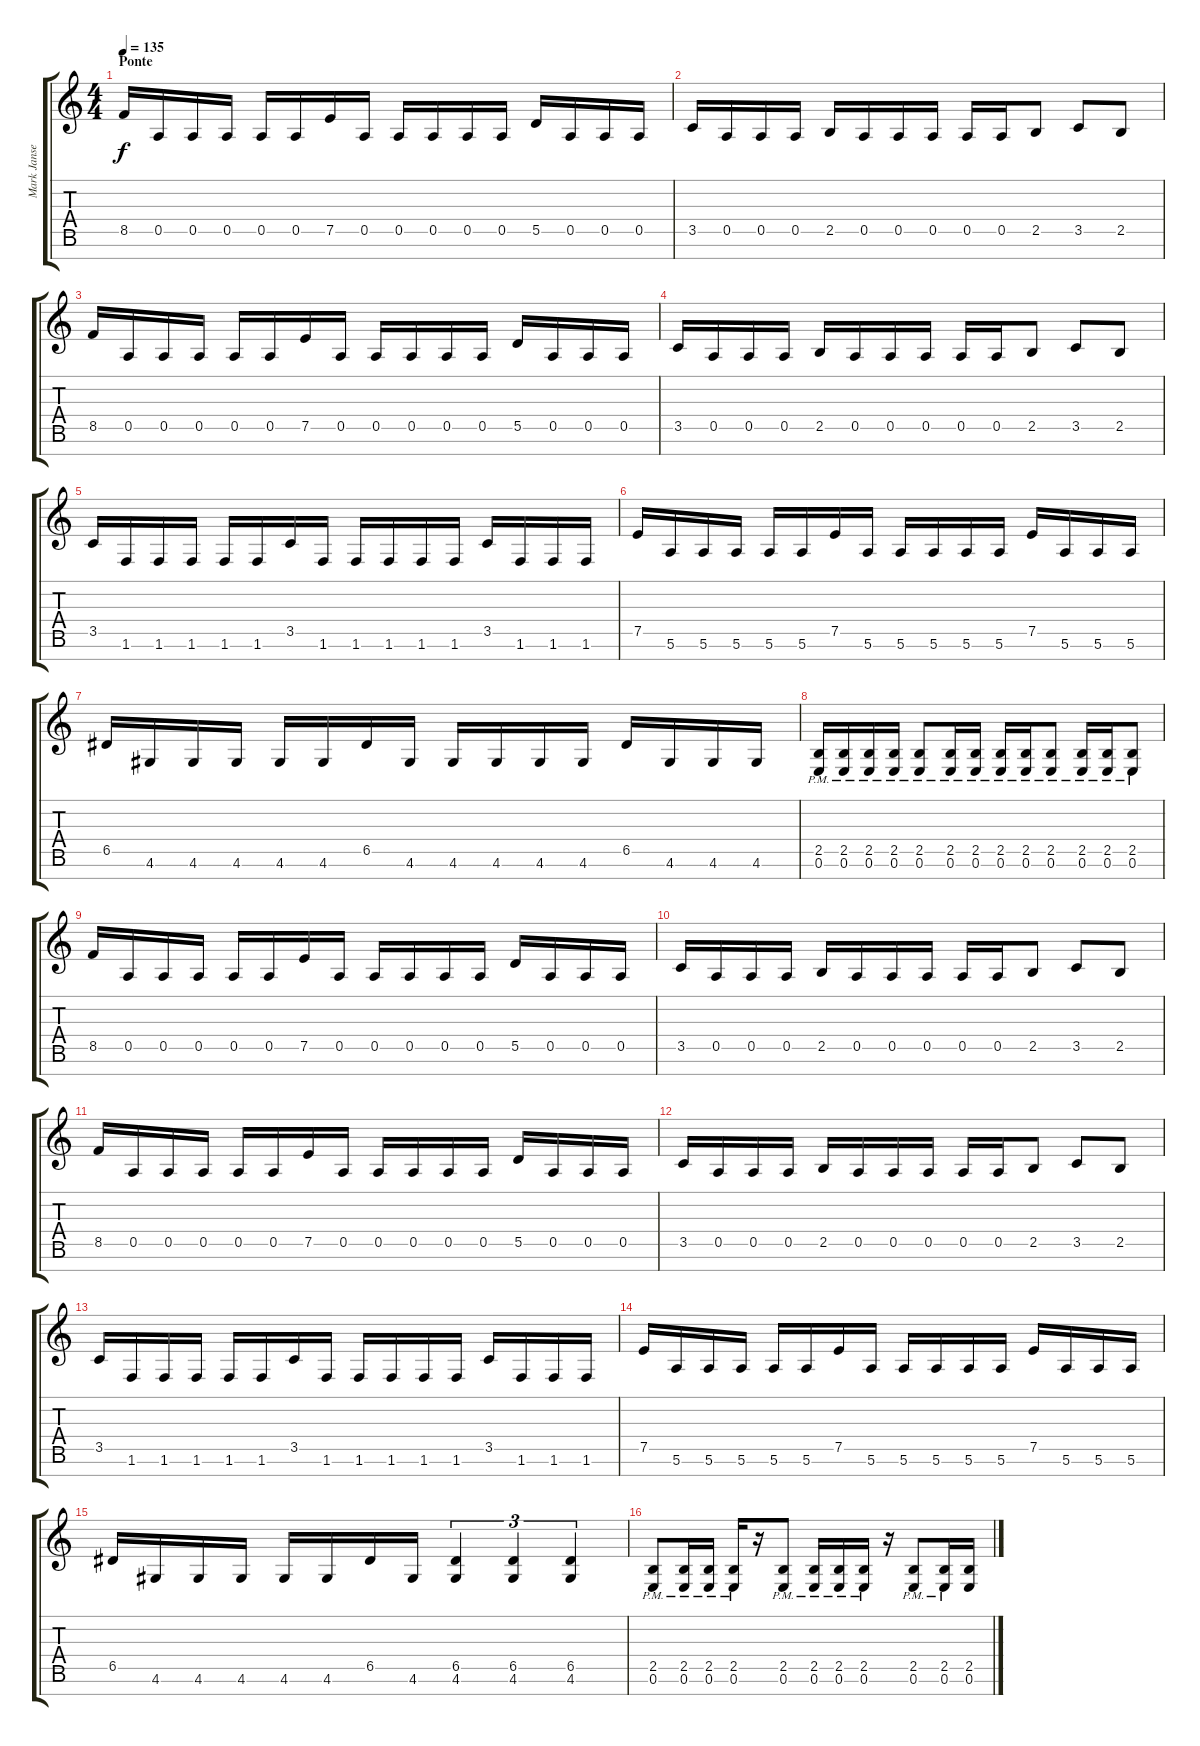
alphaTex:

\track ("Mark Jansen" "Mark Janse") {instrument distortionguitar}
\staff {score tabs}
\tuning (E4 B3 G3 D3 A2 E2 B1) {hide}
\ts (4 4)
\section ("" "Ponte")
\tempo 135
\clef g2
\ks c
8.5.16{dy f} 0.5.16 0.5.16 0.5.16 0.5.16 0.5.16 7.5.16 0.5.16 0.5.16 0.5.16 0.5.16 0.5.16 5.5.16 0.5.16 0.5.16 0.5.16 |
3.5.16 0.5.16 0.5.16 0.5.16 2.5.16 0.5.16 0.5.16 0.5.16 0.5.16 0.5.16 2.5.8 3.5.8 2.5.8 |
8.5.16 0.5.16 0.5.16 0.5.16 0.5.16 0.5.16 7.5.16 0.5.16 0.5.16 0.5.16 0.5.16 0.5.16 5.5.16 0.5.16 0.5.16 0.5.16 |
3.5.16 0.5.16 0.5.16 0.5.16 2.5.16 0.5.16 0.5.16 0.5.16 0.5.16 0.5.16 2.5.8 3.5.8 2.5.8 |
3.5.16 1.6.16 1.6.16 1.6.16 1.6.16 1.6.16 3.5.16 1.6.16 1.6.16 1.6.16 1.6.16 1.6.16 3.5.16 1.6.16 1.6.16 1.6.16 |
7.5.16 5.6.16 5.6.16 5.6.16 5.6.16 5.6.16 7.5.16 5.6.16 5.6.16 5.6.16 5.6.16 5.6.16 7.5.16 5.6.16 5.6.16 5.6.16 |
6.5.16 4.6.16 4.6.16 4.6.16 4.6.16 4.6.16 6.5.16 4.6.16 4.6.16 4.6.16 4.6.16 4.6.16 6.5.16 4.6.16 4.6.16 4.6.16 |
(2.5{pm} 0.6{pm}).16 (2.5{pm} 0.6{pm}).16 (2.5{pm} 0.6{pm}).16 (2.5{pm} 0.6{pm}).16 (2.5{pm} 0.6{pm}).8 (2.5{pm} 0.6{pm}).16 (2.5{pm} 0.6{pm}).16 (2.5{pm} 0.6{pm}).16 (2.5{pm} 0.6{pm}).16 (2.5{pm} 0.6{pm}).8 (2.5{pm} 0.6{pm}).16 (2.5{pm} 0.6{pm}).16 (2.5{pm} 0.6{pm}).8 |
8.5.16 0.5.16 0.5.16 0.5.16 0.5.16 0.5.16 7.5.16 0.5.16 0.5.16 0.5.16 0.5.16 0.5.16 5.5.16 0.5.16 0.5.16 0.5.16 |
3.5.16 0.5.16 0.5.16 0.5.16 2.5.16 0.5.16 0.5.16 0.5.16 0.5.16 0.5.16 2.5.8 3.5.8 2.5.8 |
8.5.16 0.5.16 0.5.16 0.5.16 0.5.16 0.5.16 7.5.16 0.5.16 0.5.16 0.5.16 0.5.16 0.5.16 5.5.16 0.5.16 0.5.16 0.5.16 |
3.5.16 0.5.16 0.5.16 0.5.16 2.5.16 0.5.16 0.5.16 0.5.16 0.5.16 0.5.16 2.5.8 3.5.8 2.5.8 |
3.5.16 1.6.16 1.6.16 1.6.16 1.6.16 1.6.16 3.5.16 1.6.16 1.6.16 1.6.16 1.6.16 1.6.16 3.5.16 1.6.16 1.6.16 1.6.16 |
7.5.16 5.6.16 5.6.16 5.6.16 5.6.16 5.6.16 7.5.16 5.6.16 5.6.16 5.6.16 5.6.16 5.6.16 7.5.16 5.6.16 5.6.16 5.6.16 |
6.5.16 4.6.16 4.6.16 4.6.16 4.6.16 4.6.16 6.5.16 4.6.16 (6.5 4.6).4{tu (3 2)} (6.5 4.6).4{tu (3 2)} (6.5 4.6).4{tu (3 2)} |
(2.5{pm} 0.6{pm}).8 (2.5{pm} 0.6{pm}).16 (2.5{pm} 0.6{pm}).16 (2.5{pm} 0.6{pm}).16 r.16 (2.5{pm} 0.6{pm}).8 (2.5{pm} 0.6{pm}).16 (2.5{pm} 0.6{pm}).16 (2.5{pm} 0.6{pm}).16 r.16 (2.5{pm} 0.6{pm}).8 (2.5{pm} 0.6{pm}).16 (2.5 0.6).16
